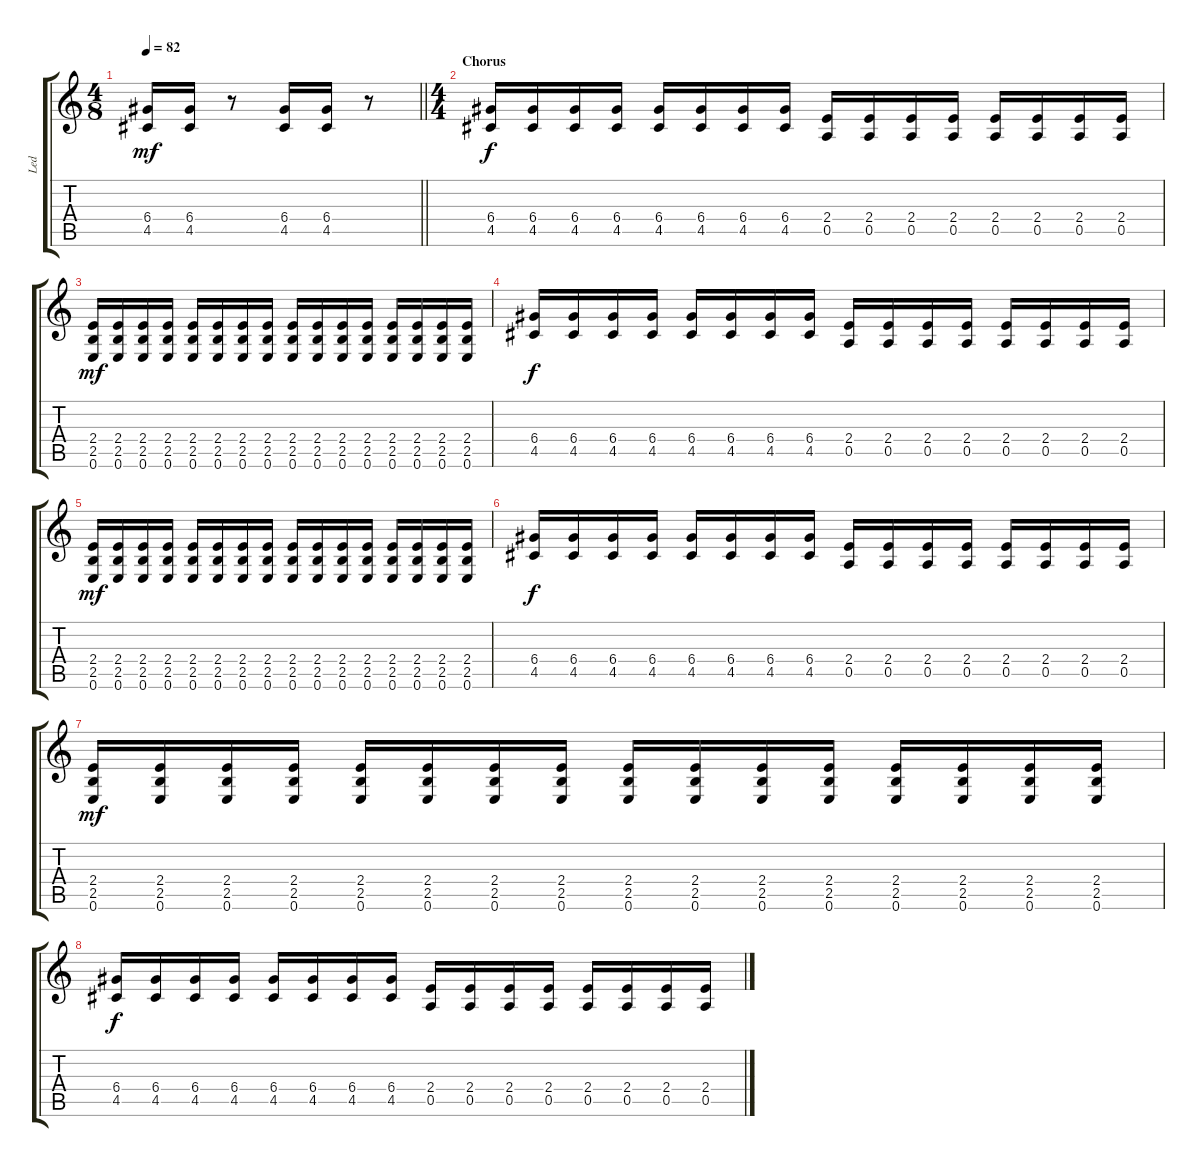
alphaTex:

\track ("Led" "Led") {instrument overdrivenguitar}
\staff {score tabs}
\tuning (E4 B3 G3 D3 A2 E2) {hide}
\ts (4 8)
\tempo 82
\clef g2
\barLineRight lightlight
\ks c
(6.4 4.5).16{dy mf} (6.4 4.5).16 r.8 (6.4 4.5).16 (6.4 4.5).16 r.8 |
\ts (4 4)
\section ("" "Chorus")
(6.4 4.5).16{dy f} (6.4 4.5).16 (6.4 4.5).16 (6.4 4.5).16 (6.4 4.5).16 (6.4 4.5).16 (6.4 4.5).16 (6.4 4.5).16 (2.4 0.5).16 (2.4 0.5).16 (2.4 0.5).16 (2.4 0.5).16 (2.4 0.5).16 (2.4 0.5).16 (2.4 0.5).16 (2.4 0.5).16 |
(2.4 2.5 0.6).16{dy mf} (2.4 2.5 0.6).16 (2.4 2.5 0.6).16 (2.4 2.5 0.6).16 (2.4 2.5 0.6).16 (2.4 2.5 0.6).16 (2.4 2.5 0.6).16 (2.4 2.5 0.6).16 (2.4 2.5 0.6).16 (2.4 2.5 0.6).16 (2.4 2.5 0.6).16 (2.4 2.5 0.6).16 (2.4 2.5 0.6).16 (2.4 2.5 0.6).16 (2.4 2.5 0.6).16 (2.4 2.5 0.6).16 |
(6.4 4.5).16{dy f} (6.4 4.5).16 (6.4 4.5).16 (6.4 4.5).16 (6.4 4.5).16 (6.4 4.5).16 (6.4 4.5).16 (6.4 4.5).16 (2.4 0.5).16 (2.4 0.5).16 (2.4 0.5).16 (2.4 0.5).16 (2.4 0.5).16 (2.4 0.5).16 (2.4 0.5).16 (2.4 0.5).16 |
(2.4 2.5 0.6).16{dy mf} (2.4 2.5 0.6).16 (2.4 2.5 0.6).16 (2.4 2.5 0.6).16 (2.4 2.5 0.6).16 (2.4 2.5 0.6).16 (2.4 2.5 0.6).16 (2.4 2.5 0.6).16 (2.4 2.5 0.6).16 (2.4 2.5 0.6).16 (2.4 2.5 0.6).16 (2.4 2.5 0.6).16 (2.4 2.5 0.6).16 (2.4 2.5 0.6).16 (2.4 2.5 0.6).16 (2.4 2.5 0.6).16 |
(6.4 4.5).16{dy f} (6.4 4.5).16 (6.4 4.5).16 (6.4 4.5).16 (6.4 4.5).16 (6.4 4.5).16 (6.4 4.5).16 (6.4 4.5).16 (2.4 0.5).16 (2.4 0.5).16 (2.4 0.5).16 (2.4 0.5).16 (2.4 0.5).16 (2.4 0.5).16 (2.4 0.5).16 (2.4 0.5).16 |
(2.4 2.5 0.6).16{dy mf} (2.4 2.5 0.6).16 (2.4 2.5 0.6).16 (2.4 2.5 0.6).16 (2.4 2.5 0.6).16 (2.4 2.5 0.6).16 (2.4 2.5 0.6).16 (2.4 2.5 0.6).16 (2.4 2.5 0.6).16 (2.4 2.5 0.6).16 (2.4 2.5 0.6).16 (2.4 2.5 0.6).16 (2.4 2.5 0.6).16 (2.4 2.5 0.6).16 (2.4 2.5 0.6).16 (2.4 2.5 0.6).16 |
(6.4 4.5).16{dy f} (6.4 4.5).16 (6.4 4.5).16 (6.4 4.5).16 (6.4 4.5).16 (6.4 4.5).16 (6.4 4.5).16 (6.4 4.5).16 (2.4 0.5).16 (2.4 0.5).16 (2.4 0.5).16 (2.4 0.5).16 (2.4 0.5).16 (2.4 0.5).16 (2.4 0.5).16 (2.4 0.5).16
